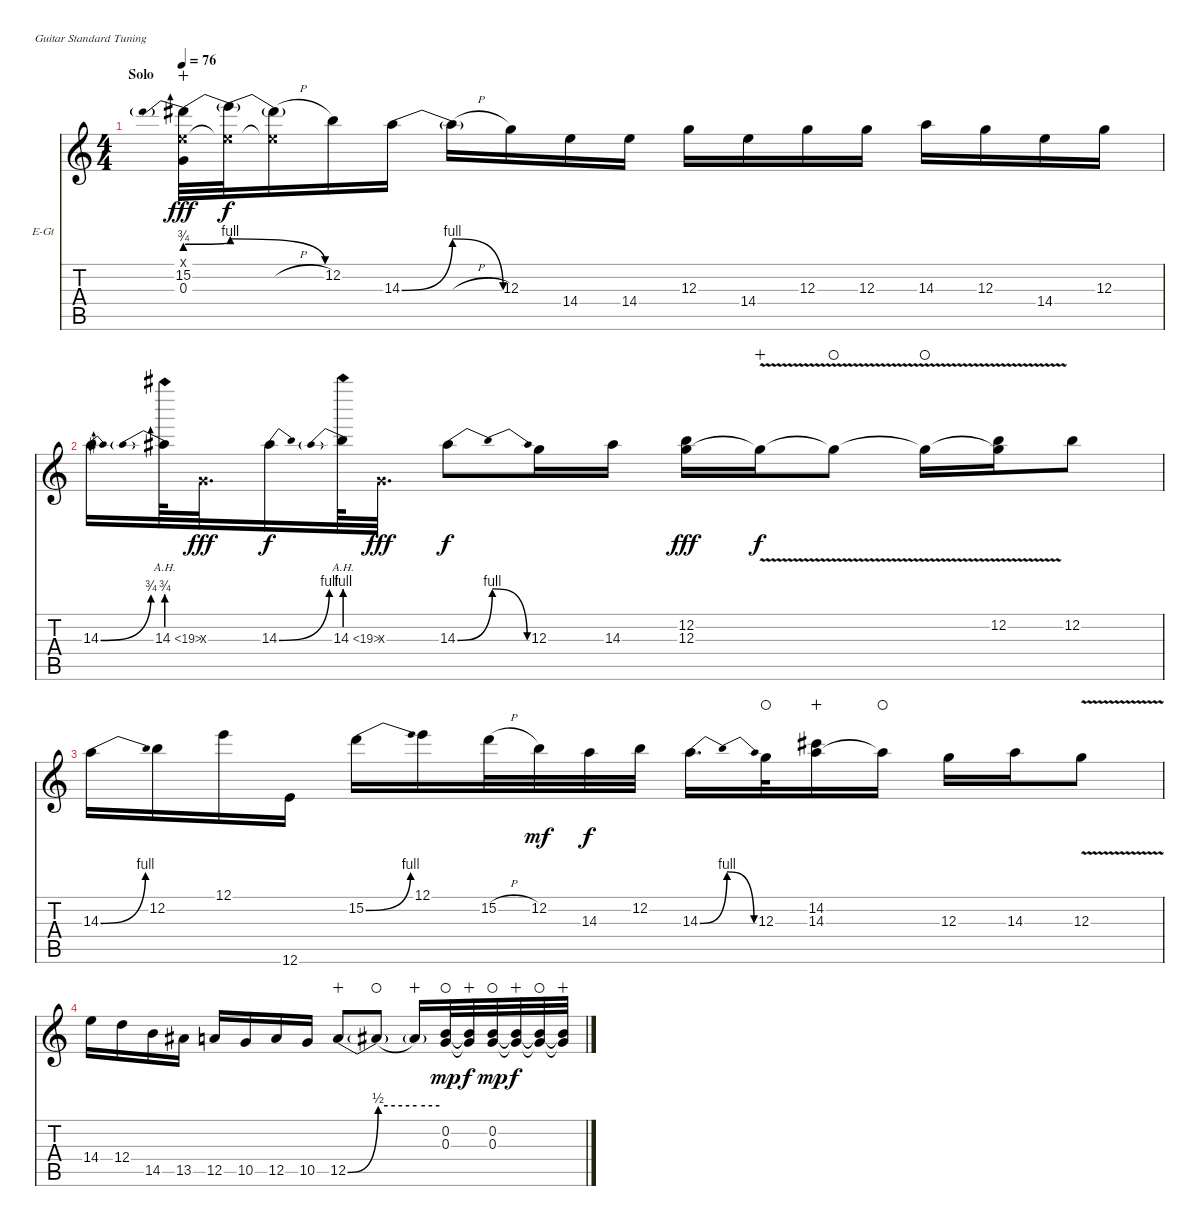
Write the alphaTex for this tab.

\defaultSystemsLayout 4
\bracketExtendMode nobrackets
\firstSystemTrackNameOrientation horizontal
\otherSystemsTrackNameOrientation horizontal
\track ("Mike McCready (Drive)" "E-Gt") {instrument overdrivenguitar}
\staff {score tabs}
\tuning (E4 B3 G3 D3 A2 E2)
\ts (4 4)
\section ("" "Solo")
\tempo 76
\clef g2
\ks c
(0.1{x} 15.2{be (prebendbend 0 3 60 4)} 0.3).32{dy fff wahc} (15.2{be (release 0 4 60 0) t} 0.1{x t}).32{dy f} (0.1{x t} 15.2{h t}).16 12.2.16 14.3{be (bendrelease 0 0 30 4 30 4 60 0)}.16 14.3{h t}.16 12.3.16 14.4.16 14.4.16 12.3.16 14.4.16 12.3.16 12.3.16 14.3.16 12.3.16 14.4.16 12.3.16 |
14.3{be (bend 0 0 60 3)}.16 14.3{be (prebend 0 3 60 3) ah 5}.64 0.3{x}.32{d dy fff} 14.3{be (bend 0 0 60 4)}.16{dy f} 14.3{be (prebend 0 4 60 4) ah 5}.64 0.3{x}.32{d dy fff} 14.3{be (bendrelease 0 0 30 4 30 4 60 0)}.8{dy f} 12.3.16 14.3.16 (12.2 12.3).16{dy fff} 12.3{v t}.16{dy f wahc} 12.3{v t}.8{waho} 12.3{v t}.16{waho} (12.2 12.3{v t}).16 12.2.8 |
14.3{be (bend 0 0 60 4)}.16 12.2.16 12.1.16 12.6.16 15.2{be (bend 0 0 60 4)}.16 12.1.16 15.2{h}.32 12.2.32{dy mf} 14.3.32{dy f} 12.2.32 14.3{be (bendrelease 0 0 30 4 30 4 60 0)}.16{d} 12.3.32{waho} (14.2 14.3).16{wahc} 14.3{t}.16{waho} 12.3.16 14.3.16 12.3{v}.8 |
14.4.16 12.4.16 14.5.16 13.5.16 12.5.16 10.5.16 12.5.16 10.5.16 12.5{be (bend 0 0 60 2)}.8{wahc} 12.5{be (hold 0 2 60 2) t}.8{waho} 12.5{be (hold 0 2 60 2) t}.16{wahc} (0.2 0.3).32{dy mp waho} (0.2{t} 0.3{t}).32{dy f wahc} (0.2 0.3).32{dy mp waho} (0.2{t} 0.3{t}).32{dy f wahc} (0.2{t} 0.3{t}).32{waho} (0.2{t} 0.3{t}).32{wahc}
